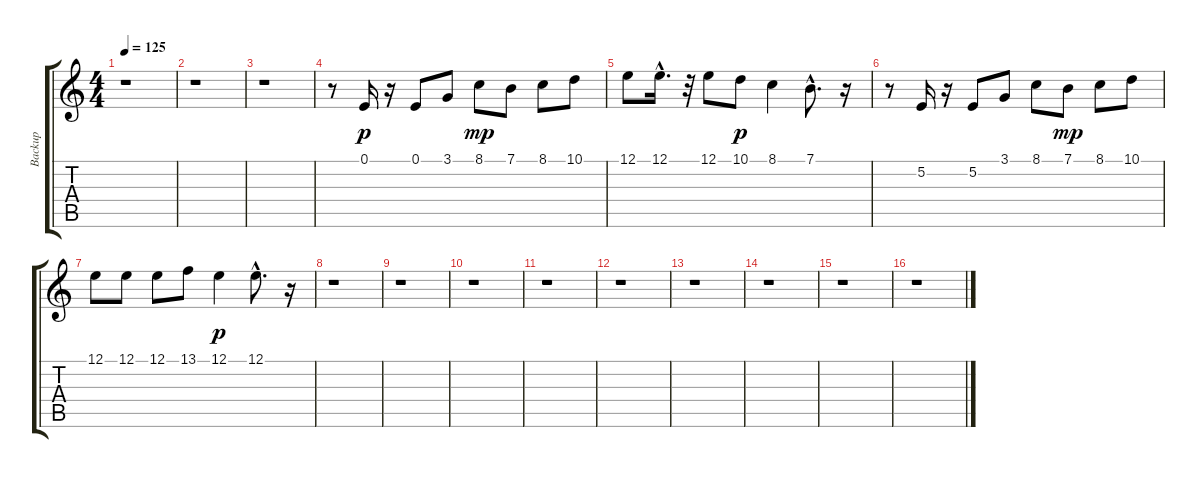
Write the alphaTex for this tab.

\track ("Backup" "Backup") {instrument synthvoice}
\staff {score tabs}
\tuning (E4 B3 G3 D3 A2 E2) {hide}
\ts (4 4)
\tempo 125
\clef g2
\ks c
r.1{dy f} |
r.1 |
r.1 |
r.8 0.1.16{dy p volume 11} r.16 0.1.8{volume 12} 3.1.8 8.1.8{dy mp} 7.1.8 8.1.8 10.1.8 |
12.1.8{volume 12} 12.1{hac}.16{d volume 12} r.32 12.1.8 10.1.8{dy p} 8.1.4{volume 11} 7.1{hac}.8{d volume 11} r.16 |
r.8 5.2.16{volume 12} r.16 5.2.8{volume 12} 3.1.8 8.1.8{volume 11} 7.1.8{dy mp volume 12} 8.1.8 10.1.8 |
12.1.8 12.1.8 12.1.8 13.1.8 12.1.4{dy p volume 11} 12.1{hac}.8{d volume 11} r.16 |
r.1 |
r.1 |
r.1 |
r.1 |
r.1 |
r.1 |
r.1 |
r.1 |
r.1
